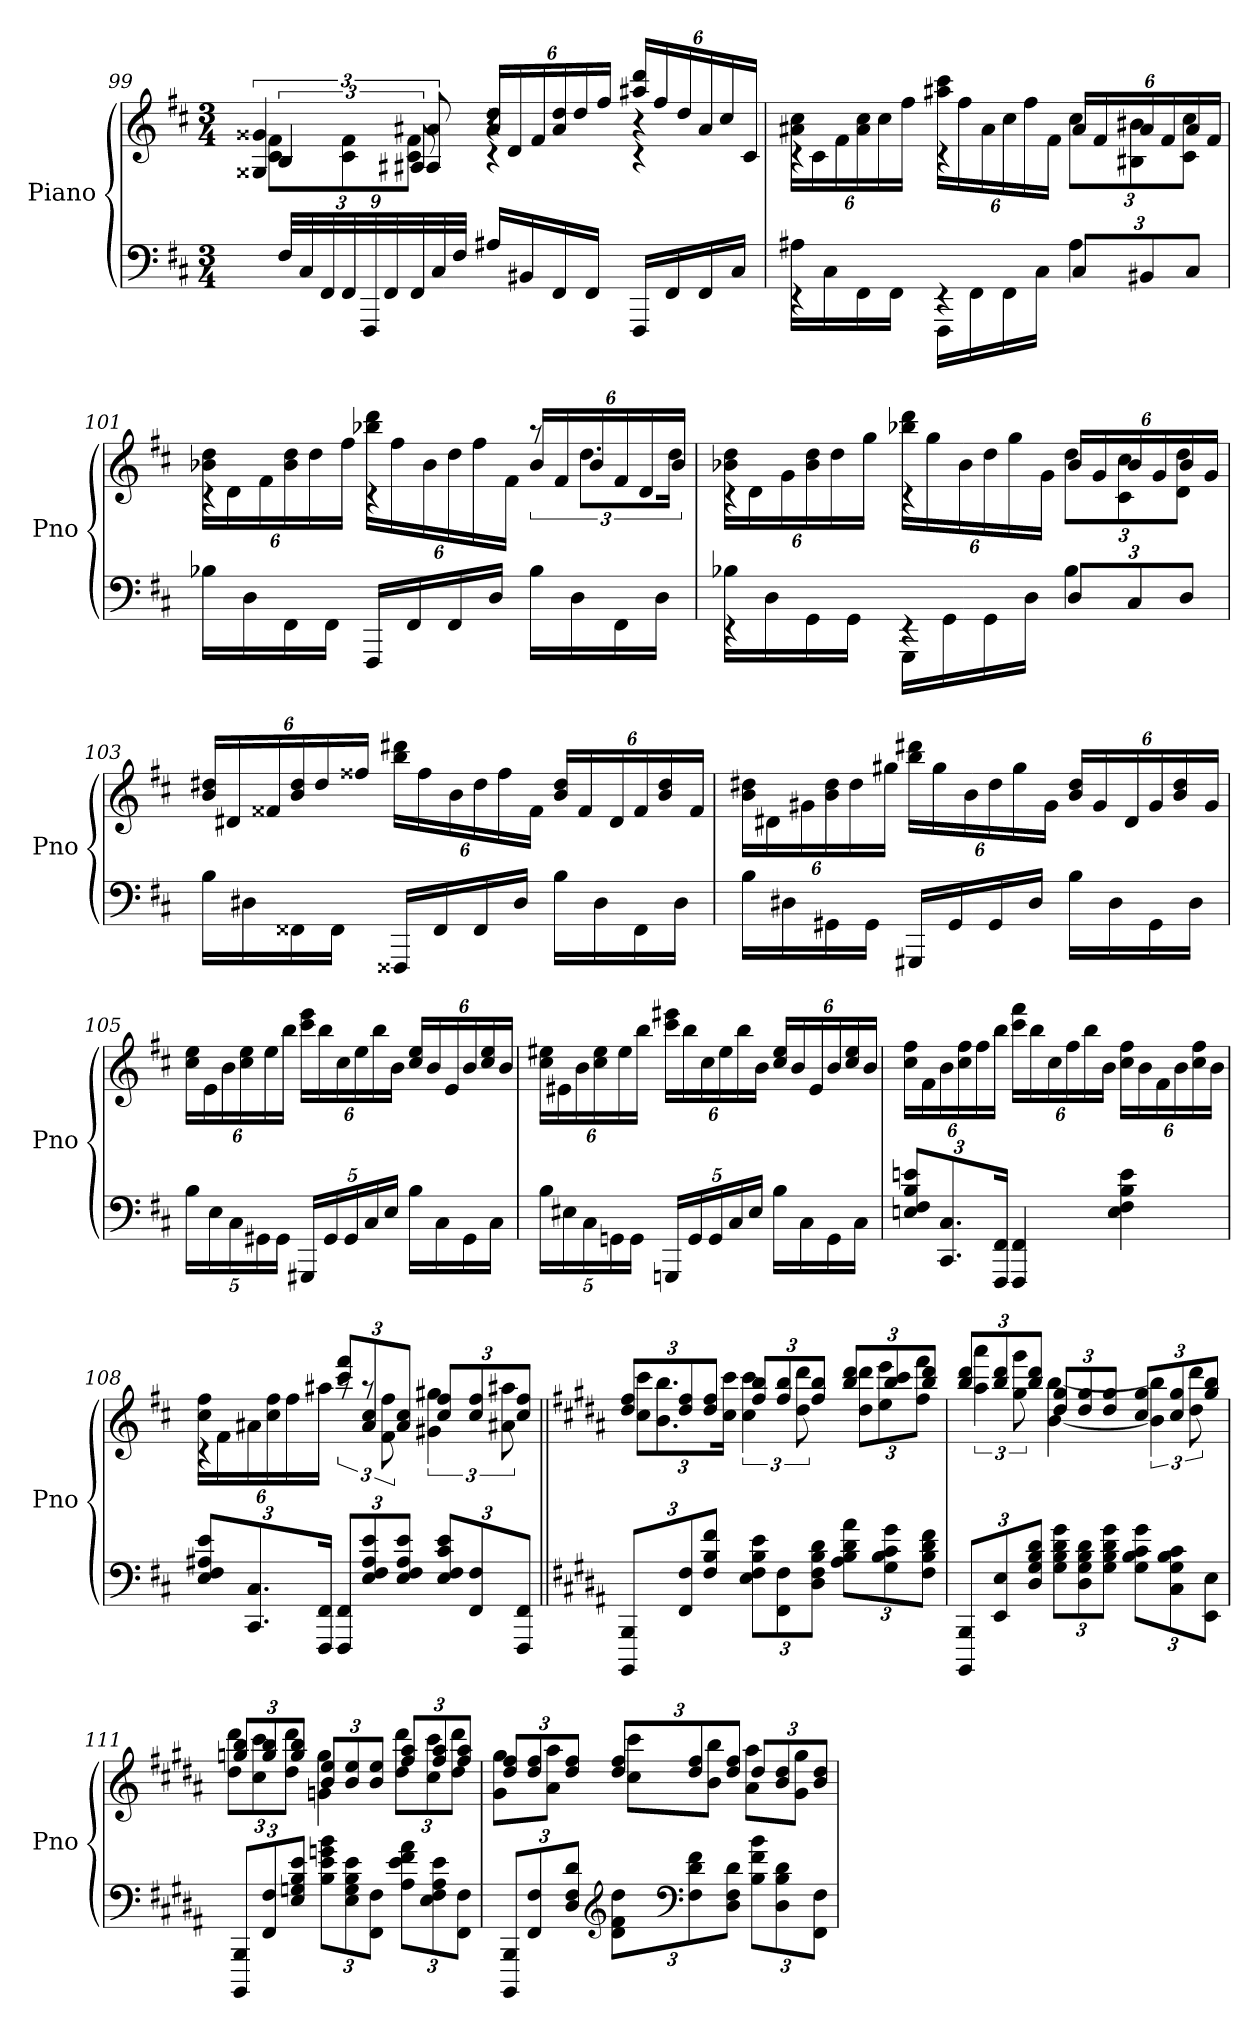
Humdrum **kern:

**kern	**kern
*part1	*part1
*staff2	*staff1
*I"Piano	*
*I'Pno	*
*clefF4	*clefG2
*k[f#c#]	*k[f#c#]
*M3/4	*M3/4
=99	=99
*	*^
*	*	*^
36F#LLL	6B/	12c# 12f#L	6G##X 6g##X
36C#	.	.	.
36FF#	.	.	.
36FF#	.	12c# 12f#	.
36FFF#	.	.	.
36FF#	.	.	.
36FF#	12A#X/	12c# 12f#J	12A#X 12a#X
36C#	.	.	.
36F#JJJ	.	.	.
16A#XLL	4r	4rc	24a# 24ddLL
.	.	.	24d
16BB#X	.	.	.
.	.	.	24f#
16FF#	.	.	24a# 24dd
.	.	.	24dd
16FF#JJ	.	.	.
.	.	.	24ff#JJ
16FFF#LL	4r	4rc	24aa#X 24dddLL
.	.	.	24ff#
16FF#	.	.	.
.	.	.	24dd
16FF#	.	.	24a#
.	.	.	24cc#
16C#JJ	.	.	.
.	.	.	24c#JJ
*	*	*v	*v
=100	=100	=100
*^	*	*
4rEE	16A#XLL	4rc	24a#X 24cc#LL
.	.	.	24c#
.	16C#	.	.
.	.	.	24f#
.	16FF#	.	24a# 24cc#
.	.	.	24cc#
.	16FF#JJ	.	.
.	.	.	24ff#JJ
4rEE	16FFF#LL	4rc	24aa#X 24ccc#LL
.	.	.	24ff#
.	16FF#	.	.
.	.	.	24a#
.	16FF#	.	24cc#
.	.	.	24ff#
.	16C#JJ	.	.
.	.	.	24f#JJ
12C#L	4A#	24a#LL	12cc#L
.	.	24f#	.
12BB#X	.	24a#	12B#X 12b#X
.	.	24f#	.
12C#J	.	24a#	12c# 12cc#J
.	.	24f#JJ	.
*v	*v	*	*
=101	=101	=101
16B-XLL	4rc	24b-X 24ddLL
.	.	24d
16D	.	.
.	.	24f#
16FF#	.	24b- 24dd
.	.	24dd
16FF#JJ	.	.
.	.	24ff#JJ
16FFF#LL	4rc	24bb-X 24dddLL
.	.	24ff#
16FF#	.	.
.	.	24b-
16FF#	.	24dd
.	.	24ff#
16DJJ	.	.
.	.	24f#JJ
16B-LL	24b-LL	12raa
.	24f#	.
16D	.	.
.	24b-	12.ddL
16FF#	24f#	.
.	24d	.
16DJJ	.	.
.	24b-JJ	24ddJk
=102	=102	=102
*^	*	*
4rEE	16B-XLL	4rc	24b-X 24ddLL
.	.	.	24d
.	16D	.	.
.	.	.	24g
.	16GG	.	24b- 24dd
.	.	.	24dd
.	16GGJJ	.	.
.	.	.	24ggJJ
4rEE	16GGGLL	4rc	24bb-X 24dddLL
.	.	.	24gg
.	16GG	.	.
.	.	.	24b-
.	16GG	.	24dd
.	.	.	24gg
.	16DJJ	.	.
.	.	.	24gJJ
12DL	4B-	24b-LL	12ddL
.	.	24g	.
12C#	.	24b-	12c# 12cc#
.	.	24g	.
12DJ	.	24b-	12d 12ddJ
.	.	24gJJ	.
*v	*v	*	*
*	*v	*v
=103	=103
16BLL	24b 24dd#XLL
.	24d#X
16D#X	.
.	24f##X
16FF##X	24b 24dd#
.	24dd#
16FF##JJ	.
.	24ff##XJJ
16FFF##XLL	24bb 24ddd#XLL
.	24ff##
16FF##	.
.	24b
16FF##	24dd#
.	24ff##
16D#JJ	.
.	24f##JJ
16BLL	24b 24dd#LL
.	24f##
16D#	.
.	24d#
16FF##	24f##
.	24b 24dd#
16D#JJ	.
.	24f##JJ
=104	=104
16BLL	24b 24dd#XLL
.	24d#X
16D#X	.
.	24g#X
16GG#X	24b 24dd#
.	24dd#
16GG#JJ	.
.	24gg#XJJ
16GGG#XLL	24bb 24ddd#XLL
.	24gg#
16GG#	.
.	24b
16GG#	24dd#
.	24gg#
16D#JJ	.
.	24g#JJ
16BLL	24b 24dd#LL
.	24g#
16D#	.
.	24d#
16GG#	24g#
.	24b 24dd#
16D#JJ	.
.	24g#JJ
=105	=105
20BLL	24cc# 24eeLL
.	24e
20E	.
.	24b
20C#	.
.	24cc# 24ee
20GG#X	.
.	24ee
20GG#JJ	.
.	24bbJJ
20GGG#XLL	24ccc# 24eeeLL
.	24bb
20GG#	.
.	24cc#
20GG#	.
.	24ee
20C#	.
.	24bb
20EJJ	.
.	24bJJ
16BLL	24cc# 24eeLL
.	24b
16C#	.
.	24e
16GG#	24b
.	24cc# 24ee
16C#JJ	.
.	24bJJ
=106	=106
20BLL	24cc# 24ee#XLL
.	24e#X
20E#X	.
.	24b
20C#	.
.	24cc# 24ee#
20GGn	.
.	24ee#
20GGJJ	.
.	24bbJJ
20GGGnLL	24ccc# 24eee#XLL
.	24bb
20GG	.
.	24cc#
20GG	.
.	24ee#
20C#	.
.	24bb
20E#JJ	.
.	24bJJ
16BLL	24cc# 24ee#LL
.	24b
16C#	.
.	24e#
16GG	24b
.	24cc# 24ee#
16C#JJ	.
.	24bJJ
=107	=107
12En 12F# 12B 12enL	24cc# 24ff#LL
.	24f#
12.CC# 12.C#	24b
.	24cc# 24ff#
.	24ff#
24FFF# 24FF#Jk	24bbJJ
4FFF# 4FF#	24ccc# 24fff#LL
.	24bb
.	24cc#
.	24ff#
.	24bb
.	24bJJ
4E 4F# 4B 4e	24cc# 24ff#LL
.	24b
.	24f#
.	24b
.	24cc# 24ff#
.	24bJJ
=108	=108
*	*^
12E 12F# 12A#X 12eL	4rc	24cc# 24ff#LL
.	.	24f#
12.CC# 12.C#	.	24a#X
.	.	24cc# 24ff#
.	.	24ff#
24FFF# 24FF#Jk	.	24aa#XJJ
12FFF# 12FF#L	12ccc# 12fff#L	12raa
12E 12F# 12A# 12e	12a# 12cc#	12raa
12E 12F# 12A# 12eJ	12a# 12cc#J	12f# 12ff#
12E 12F# 12c# 12eL	12cc# 12ff#L	6g#X 6gg#X
12FF# 12F#	12cc# 12ff#	.
12FFF# 12FF#J	12cc# 12ff#J	12a#X 12aa#X
=109||	=109||	=109||
*k[f#c#g#d#a#]	*k[f#c#g#d#a#]	*
12BBBB 12BBBL	12dd# 12ff#L	12cc# 12ccc#L
12FF# 12F#	12dd# 12ff#	12.b 12.bb
12F# 12B 12f#J	12dd# 12ff#J	.
.	.	24cc# 24ccc#Jk
12E 12F# 12B 12eL	12ff# 12bbL	6cc# 6ccc#
12FF# 12F#	12ff# 12bb	.
12D# 12F# 12B 12d#J	12ff# 12bbJ	12dd# 12ddd#
12A# 12B 12d# 12a#L	12bb 12ddd#L	12dd# 12ddd#L
12G# 12B 12c# 12g#	12bb 12ccc#	12ee 12eee
12F# 12B 12d# 12f#J	12bb 12ddd#J	12ff# 12fff#J
=110	=110	=110
12BBBB 12BBBL	12bb 12ddd#L	6aa# 6aaa#
12EE 12E	12bb 12ddd#	.
12D# 12G# 12B 12d#J	12bb 12ddd#J	12gg# 12ggg#
12G# 12B 12d# 12g#L	12dd# 12gg#L	[4b [4bb
12D# 12G# 12B 12d#	12dd# 12gg#	.
12G# 12B 12d# 12g#J	12dd# 12gg#J	.
12G# 12B 12c# 12g#L	12cc# 12gg#L	6b] 6bb]
12C# 12G# 12B 12c#	12cc# 12gg#	.
12EE 12EJ	12gg# 12bbJ	12dd# 12ddd#
=111	=111	=111
12BBBB 12BBBL	12ggn 12bbL	12dd# 12ddd#L
12FF# 12F#	12gg 12bb	12cc# 12ccc#
12E 12Gn 12B 12eJ	12gg 12bbJ	12dd# 12ddd#J
12B 12e 12gn 12bL	12b 12eeL	4gn 4gg
12E 12G 12B 12e	12b 12ee	.
12FF# 12F#J	12b 12eeJ	.
12A# 12e 12f# 12a#L	12ff# 12aa#L	12dd# 12ddd#L
12E 12F# 12A# 12e	12ff# 12aa#	12cc# 12ccc#
12FF# 12F#J	12ff# 12aa#J	12dd# 12ddd#J
=112	=112	=112
12BBBB 12BBBL	12dd# 12ff#L	8g# 8gg#L
12FF# 12F#	12dd# 12ff#	.
.	.	8a# 8aa#J
12D# 12F# 12d#J	12dd# 12ff#J	.
*clefG2	*	*
12d# 12f# 12dd#L	12dd# 12ff#L	8cc# 8ccc#L
*clefF4	*	*
12F# 12d# 12f#	12dd# 12ff#	.
.	.	8b 8bbJ
12D# 12F# 12d#J	12dd# 12ff#J	.
12B 12f# 12bL	12dd#L	8a# 8aa#L
12D# 12B 12d#	12b 12dd#	.
.	.	8g# 8gg#J
12FF# 12F#J	12b 12dd#J	.
*	*v	*v
=	=
*-	*-
